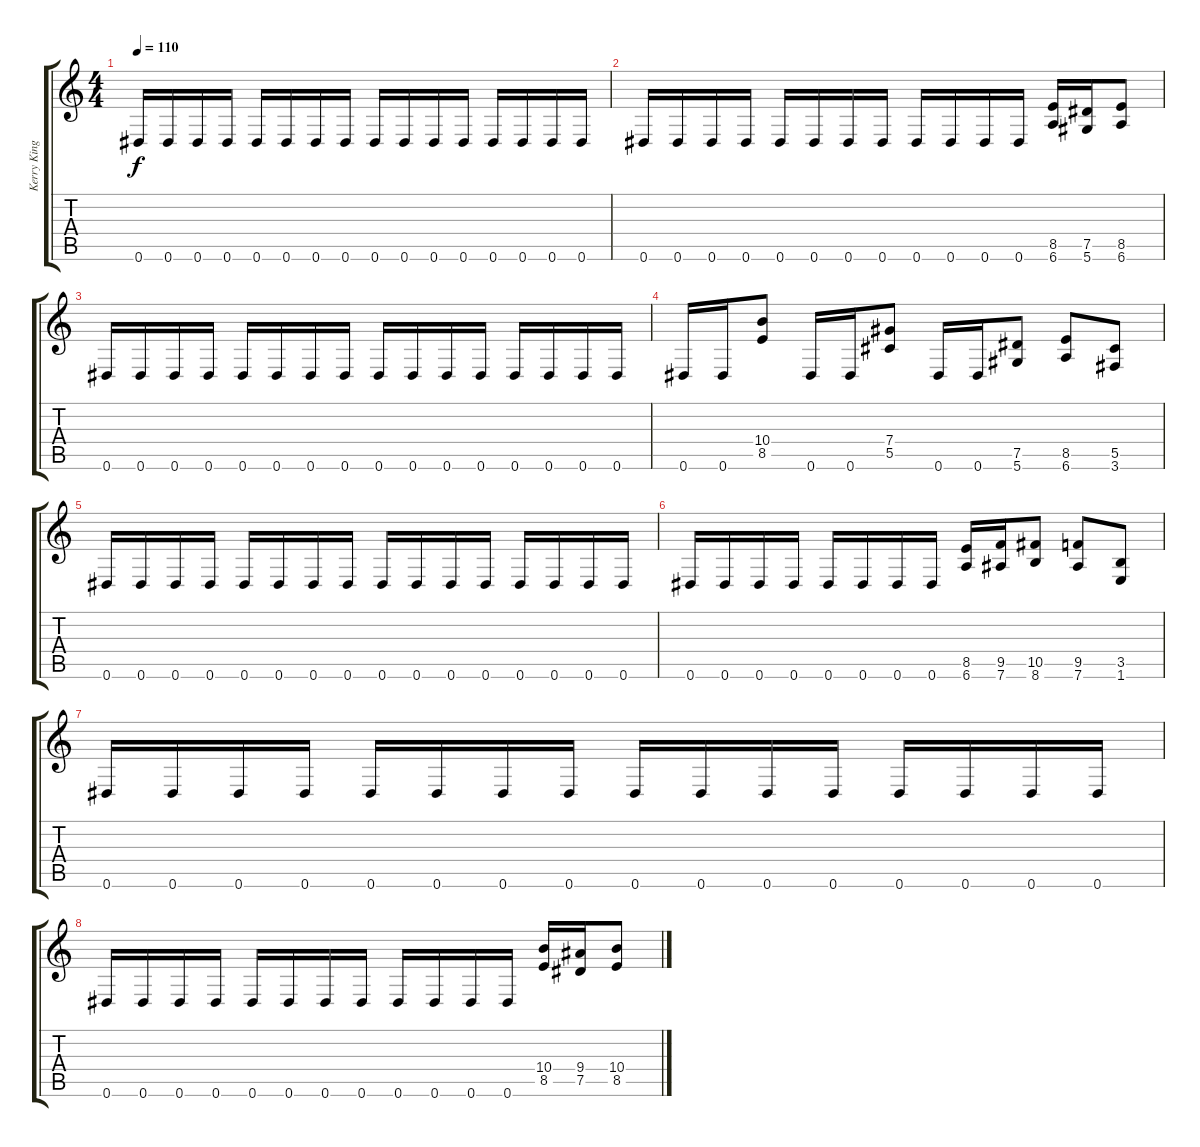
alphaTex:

\track ("Kerry King" "Kerry King") {instrument distortionguitar}
\staff {score tabs}
\tuning (Eb4 Bb3 Gb3 Db3 Ab2 Eb2) {hide}
\ts (4 4)
\tempo 110
\clef g2
\ks c
0.6.16{dy f} 0.6.16 0.6.16 0.6.16 0.6.16 0.6.16 0.6.16 0.6.16 0.6.16 0.6.16 0.6.16 0.6.16 0.6.16 0.6.16 0.6.16 0.6.16 |
0.6.16 0.6.16 0.6.16 0.6.16 0.6.16 0.6.16 0.6.16 0.6.16 0.6.16 0.6.16 0.6.16 0.6.16 (8.5 6.6).16 (7.5 5.6).16 (8.5 6.6).8 |
0.6.16 0.6.16 0.6.16 0.6.16 0.6.16 0.6.16 0.6.16 0.6.16 0.6.16 0.6.16 0.6.16 0.6.16 0.6.16 0.6.16 0.6.16 0.6.16 |
0.6.16 0.6.16 (10.4 8.5).8 0.6.16 0.6.16 (7.4 5.5).8 0.6.16 0.6.16 (7.5 5.6).8 (8.5 6.6).8 (5.5 3.6).8 |
0.6.16 0.6.16 0.6.16 0.6.16 0.6.16 0.6.16 0.6.16 0.6.16 0.6.16 0.6.16 0.6.16 0.6.16 0.6.16 0.6.16 0.6.16 0.6.16 |
0.6.16 0.6.16 0.6.16 0.6.16 0.6.16 0.6.16 0.6.16 0.6.16 (8.5 6.6).16 (9.5 7.6).16 (10.5 8.6).8 (9.5 7.6).8 (3.5 1.6).8 |
0.6.16 0.6.16 0.6.16 0.6.16 0.6.16 0.6.16 0.6.16 0.6.16 0.6.16 0.6.16 0.6.16 0.6.16 0.6.16 0.6.16 0.6.16 0.6.16 |
0.6.16 0.6.16 0.6.16 0.6.16 0.6.16 0.6.16 0.6.16 0.6.16 0.6.16 0.6.16 0.6.16 0.6.16 (10.4 8.5).16 (9.4 7.5).16 (10.4 8.5).8
